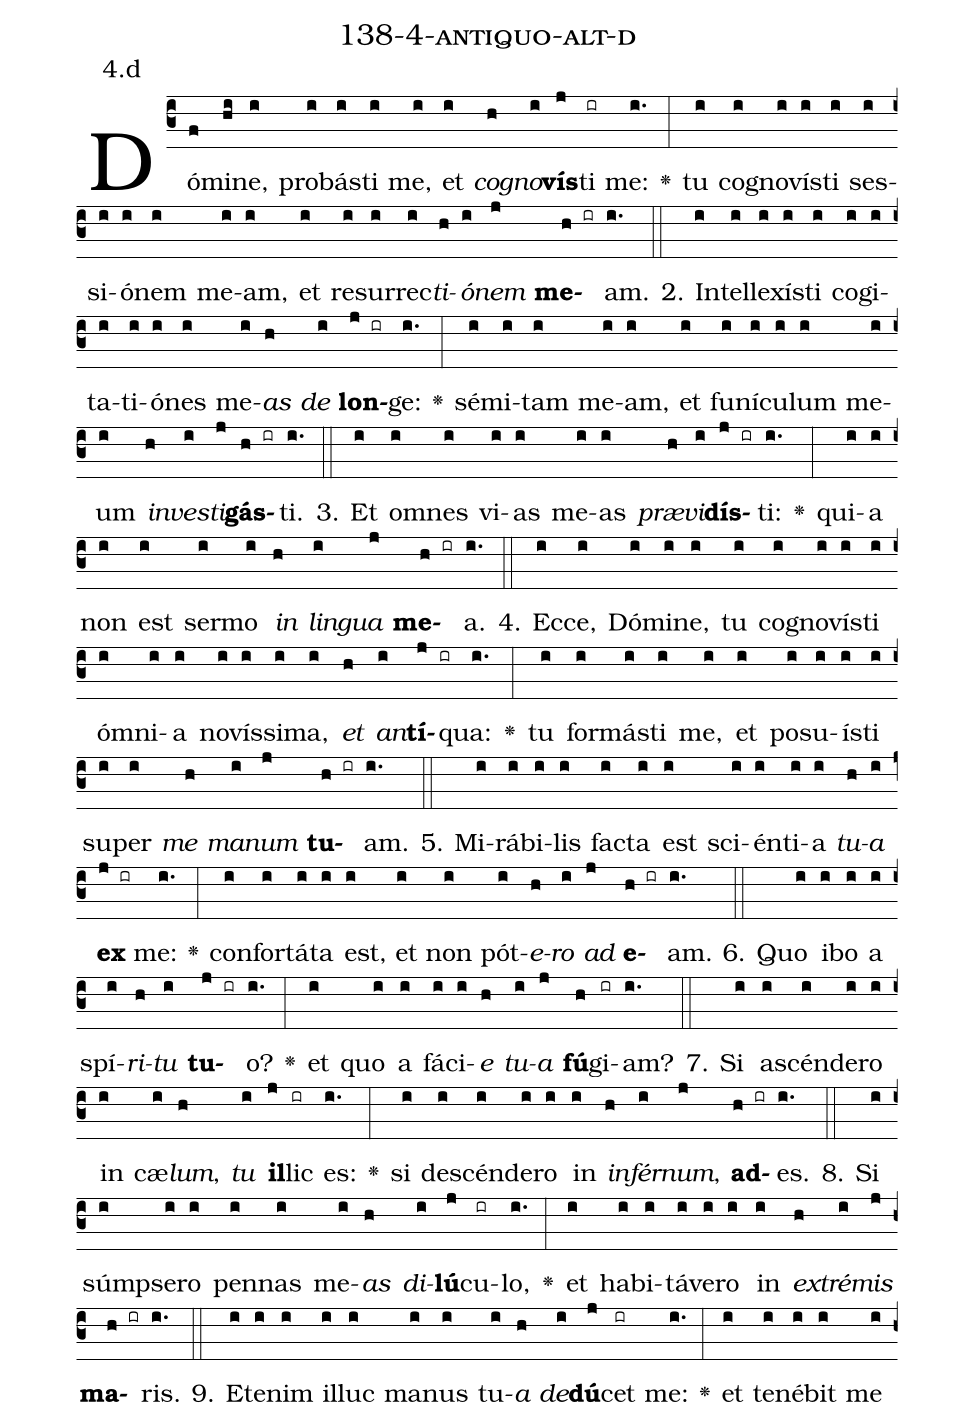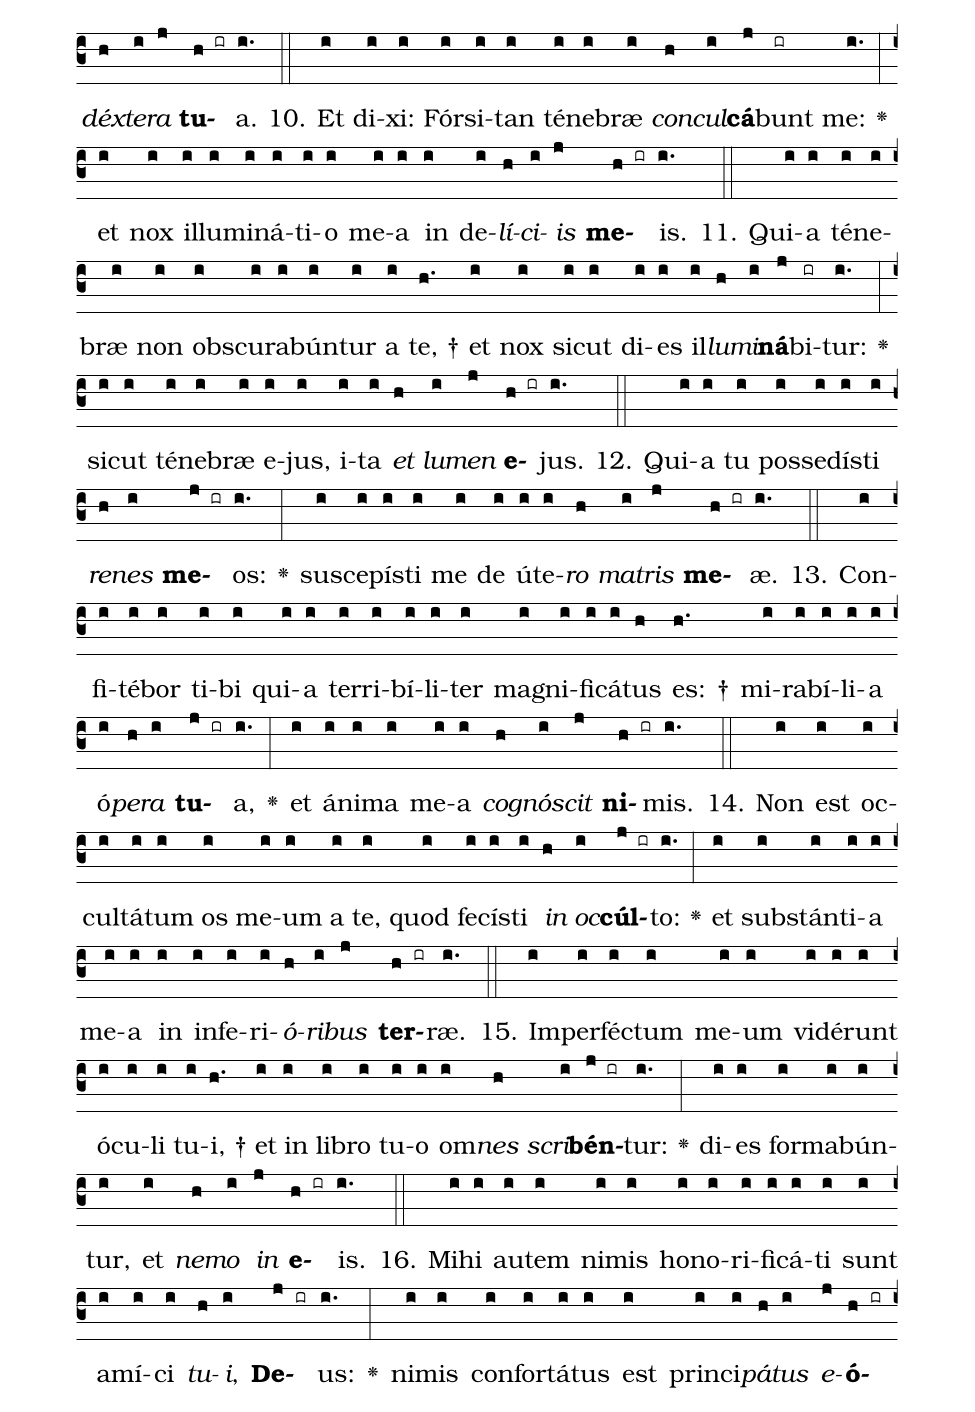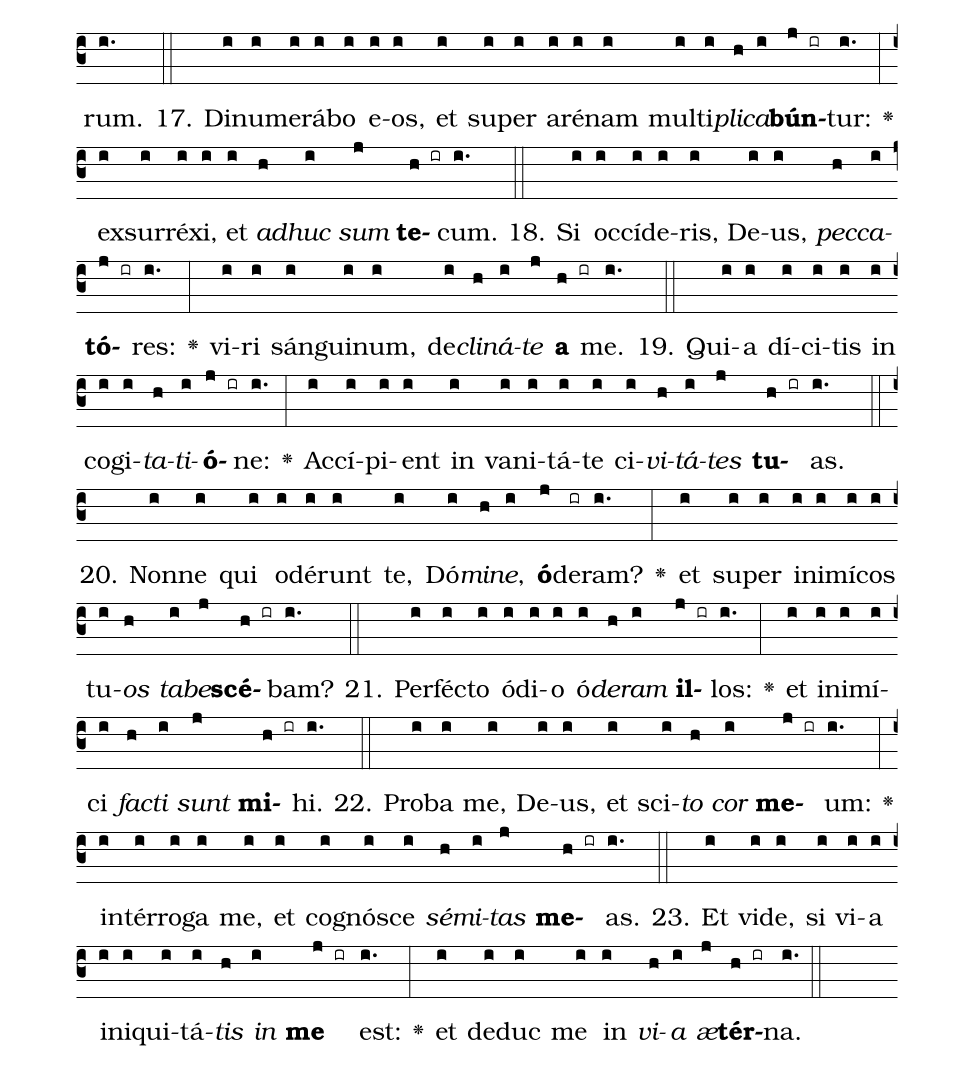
name: 138-4-antiquo-alt-d;
annotation: 4.d;
%%
(c3)Dó(f)mi(hi)ne,(i) pro(i)bás(i)ti(i) me,(i) et(i) <i>co</i>(h)<i>gno</i>(i)<b>vís</b>(j)ti(ir) me:(i.) <v>\greheightstar</v>(:) tu(i) co(i)gno(i)vís(i)ti(i) ses(i)si(i)ó(i)nem(i) me(i)am,(i) et(i) re(i)sur(i)rec(i)<i>ti</i>(h)<i>ó</i>(i)<i>nem</i>(j) <b>me</b>(h ir)am.(i.) (::)
2. In(i)tel(i)le(i)xís(i)ti(i) co(i)gi(i)ta(i)ti(i)ó(i)nes(i) me(i)<i>as</i>(h) <i>de</i>(i) <b>lon</b>(j ir)ge:(i.) <v>\greheightstar</v>(:) sé(i)mi(i)tam(i) me(i)am,(i) et(i) fu(i)ní(i)cu(i)lum(i) me(i)um(i) <i>in</i>(h)<i>ves</i>(i)<i>ti</i>(j)<b>gás</b>(h ir)ti.(i.) (::)
3. Et(i) om(i)nes(i) vi(i)as(i) me(i)as(i) <i>præ</i>(h)<i>vi</i>(i)<b>dís</b>(j ir)ti:(i.) <v>\greheightstar</v>(:) qui(i)a(i) non(i) est(i) ser(i)mo(i) <i>in</i>(h) <i>lin</i>(i)<i>gua</i>(j) <b>me</b>(h ir)a.(i.) (::)
4. Ec(i)ce,(i) Dó(i)mi(i)ne,(i) tu(i) co(i)gno(i)vís(i)ti(i) óm(i)ni(i)a(i) no(i)vís(i)si(i)ma,(i) <i>et</i>(h) <i>an</i>(i)<b>tí</b>(j ir)qua:(i.) <v>\greheightstar</v>(:) tu(i) for(i)más(i)ti(i) me,(i) et(i) po(i)su(i)ís(i)ti(i) su(i)per(i) <i>me</i>(h) <i>ma</i>(i)<i>num</i>(j) <b>tu</b>(h ir)am.(i.) (::)
5. Mi(i)rá(i)bi(i)lis(i) fac(i)ta(i) est(i) sci(i)én(i)ti(i)a(i) <i>tu</i>(h)<i>a</i>(i) <b>ex</b>(j ir) me:(i.) <v>\greheightstar</v>(:) con(i)for(i)tá(i)ta(i) est,(i) et(i) non(i) pót(i)<i>e</i>(h)<i>ro</i>(i) <i>ad</i>(j) <b>e</b>(h ir)am.(i.) (::)
6. Quo(i) i(i)bo(i) a(i) spí(i)<i>ri</i>(h)<i>tu</i>(i) <b>tu</b>(j ir)o?(i.) <v>\greheightstar</v>(:) et(i) quo(i) a(i) fá(i)ci(i)<i>e</i>(h) <i>tu</i>(i)<i>a</i>(j) <b>fú</b>(h)gi(ir)am?(i.) (::)
7. Si(i) a(i)scén(i)de(i)ro(i) in(i) cæ(i)<i>lum</i>,(h) <i>tu</i>(i) <b>il</b>(j)lic(ir) es:(i.) <v>\greheightstar</v>(:) si(i) de(i)scén(i)de(i)ro(i) in(i) <i>in</i>(h)<i>fér</i>(i)<i>num</i>,(j) <b>ad</b>(h ir)es.(i.) (::)
8. Si(i) súmp(i)se(i)ro(i) pen(i)nas(i) me(i)<i>as</i>(h) <i>di</i>(i)<b>lú</b>(j)cu(ir)lo,(i.) <v>\greheightstar</v>(:) et(i) ha(i)bi(i)tá(i)ve(i)ro(i) in(i) <i>ex</i>(h)<i>tré</i>(i)<i>mis</i>(j) <b>ma</b>(h ir)ris.(i.) (::)
9. Et(i)e(i)nim(i) il(i)luc(i) ma(i)nus(i) tu(i)<i>a</i>(h) <i>de</i>(i)<b>dú</b>(j)cet(ir) me:(i.) <v>\greheightstar</v>(:) et(i) te(i)né(i)bit(i) me(i) <i>déx</i>(h)<i>te</i>(i)<i>ra</i>(j) <b>tu</b>(h ir)a.(i.) (::)
10. Et(i) di(i)xi:(i) Fór(i)si(i)tan(i) té(i)ne(i)bræ(i) <i>con</i>(h)<i>cul</i>(i)<b>cá</b>(j)bunt(ir) me:(i.) <v>\greheightstar</v>(:) et(i) nox(i) il(i)lu(i)mi(i)ná(i)ti(i)o(i) me(i)a(i) in(i) de(i)<i>lí</i>(h)<i>ci</i>(i)<i>is</i>(j) <b>me</b>(h ir)is.(i.) (::)
11. Qui(i)a(i) té(i)ne(i)bræ(i) non(i) obs(i)cu(i)ra(i)bún(i)tur(i) a(i) te, †(h.) et(i) nox(i) sic(i)ut(i) di(i)es(i) il(i)<i>lu</i>(h)<i>mi</i>(i)<b>ná</b>(j)bi(ir)tur:(i.) <v>\greheightstar</v>(:) sic(i)ut(i) té(i)ne(i)bræ(i) e(i)jus,(i) i(i)ta(i) <i>et</i>(h) <i>lu</i>(i)<i>men</i>(j) <b>e</b>(h ir)jus.(i.) (::)
12. Qui(i)a(i) tu(i) pos(i)se(i)dís(i)ti(i) <i>re</i>(h)<i>nes</i>(i) <b>me</b>(j ir)os:(i.) <v>\greheightstar</v>(:) su(i)sce(i)pís(i)ti(i) me(i) de(i) ú(i)te(i)<i>ro</i>(h) <i>ma</i>(i)<i>tris</i>(j) <b>me</b>(h ir)æ.(i.) (::)
13. Con(i)fi(i)té(i)bor(i) ti(i)bi(i) qui(i)a(i) ter(i)ri(i)bí(i)li(i)ter(i) ma(i)gni(i)fi(i)cá(i)tus(h) es: †(h.) mi(i)ra(i)bí(i)li(i)a(i) ó(i)<i>pe</i>(h)<i>ra</i>(i) <b>tu</b>(j ir)a,(i.) <v>\greheightstar</v>(:) et(i) á(i)ni(i)ma(i) me(i)a(i) <i>co</i>(h)<i>gnó</i>(i)<i>scit</i>(j) <b>ni</b>(h ir)mis.(i.) (::)
14. Non(i) est(i) oc(i)cul(i)tá(i)tum(i) os(i) me(i)um(i) a(i) te,(i) quod(i) fe(i)cís(i)ti(i) <i>in</i>(h) <i>oc</i>(i)<b>cúl</b>(j ir)to:(i.) <v>\greheightstar</v>(:) et(i) sub(i)stán(i)ti(i)a(i) me(i)a(i) in(i) in(i)fe(i)ri(i)<i>ó</i>(h)<i>ri</i>(i)<i>bus</i>(j) <b>ter</b>(h ir)ræ.(i.) (::)
15. Im(i)per(i)féc(i)tum(i) me(i)um(i) vi(i)dé(i)runt(i) ó(i)cu(i)li(i) tu(i)i, †(h.) et(i) in(i) li(i)bro(i) tu(i)o(i) om(i)<i>nes</i>(h) <i>scri</i>(i)<b>bén</b>(j ir)tur:(i.) <v>\greheightstar</v>(:) di(i)es(i) for(i)ma(i)bún(i)tur,(i) et(i) <i>ne</i>(h)<i>mo</i>(i) <i>in</i>(j) <b>e</b>(h ir)is.(i.) (::)
16. Mi(i)hi(i) au(i)tem(i) ni(i)mis(i) ho(i)no(i)ri(i)fi(i)cá(i)ti(i) sunt(i) a(i)mí(i)ci(i) <i>tu</i>(h)<i>i</i>,(i) <b>De</b>(j ir)us:(i.) <v>\greheightstar</v>(:) ni(i)mis(i) con(i)for(i)tá(i)tus(i) est(i) prin(i)ci(i)<i>pá</i>(h)<i>tus</i>(i) <i>e</i>(j)<b>ó</b>(h ir)rum.(i.) (::)
17. Di(i)nu(i)me(i)rá(i)bo(i) e(i)os,(i) et(i) su(i)per(i) a(i)ré(i)nam(i) mul(i)ti(i)<i>pli</i>(h)<i>ca</i>(i)<b>bún</b>(j ir)tur:(i.) <v>\greheightstar</v>(:) ex(i)sur(i)ré(i)xi,(i) et(i) <i>ad</i>(h)<i>huc</i>(i) <i>sum</i>(j) <b>te</b>(h ir)cum.(i.) (::)
18. Si(i) oc(i)cí(i)de(i)ris,(i) De(i)us,(i) <i>pec</i>(h)<i>ca</i>(i)<b>tó</b>(j ir)res:(i.) <v>\greheightstar</v>(:) vi(i)ri(i) sán(i)gui(i)num,(i) de(i)<i>cli</i>(h)<i>ná</i>(i)<i>te</i>(j) <b>a</b>(h ir) me.(i.) (::)
19. Qui(i)a(i) dí(i)ci(i)tis(i) in(i) co(i)gi(i)<i>ta</i>(h)<i>ti</i>(i)<b>ó</b>(j ir)ne:(i.) <v>\greheightstar</v>(:) Ac(i)cí(i)pi(i)ent(i) in(i) va(i)ni(i)tá(i)te(i) ci(i)<i>vi</i>(h)<i>tá</i>(i)<i>tes</i>(j) <b>tu</b>(h ir)as.(i.) (::)
20. Non(i)ne(i) qui(i) o(i)dé(i)runt(i) te,(i) Dó(i)<i>mi</i>(h)<i>ne</i>,(i) <b>ó</b>(j)de(ir)ram?(i.) <v>\greheightstar</v>(:) et(i) su(i)per(i) in(i)i(i)mí(i)cos(i) tu(i)<i>os</i>(h) <i>ta</i>(i)<i>be</i>(j)<b>scé</b>(h ir)bam?(i.) (::)
21. Per(i)féc(i)to(i) ó(i)di(i)o(i) ó(i)<i>de</i>(h)<i>ram</i>(i) <b>il</b>(j ir)los:(i.) <v>\greheightstar</v>(:) et(i) in(i)i(i)mí(i)ci(i) <i>fac</i>(h)<i>ti</i>(i) <i>sunt</i>(j) <b>mi</b>(h ir)hi.(i.) (::)
22. Pro(i)ba(i) me,(i) De(i)us,(i) et(i) sci(i)<i>to</i>(h) <i>cor</i>(i) <b>me</b>(j ir)um:(i.) <v>\greheightstar</v>(:) in(i)tér(i)ro(i)ga(i) me,(i) et(i) co(i)gnó(i)sce(i) <i>sé</i>(h)<i>mi</i>(i)<i>tas</i>(j) <b>me</b>(h ir)as.(i.) (::)
23. Et(i) vi(i)de,(i) si(i) vi(i)a(i) in(i)i(i)qui(i)tá(i)<i>tis</i>(h) <i>in</i>(i) <b>me</b>(j ir) est:(i.) <v>\greheightstar</v>(:) et(i) de(i)duc(i) me(i) in(i) <i>vi</i>(h)<i>a</i>(i) <i>æ</i>(j)<b>tér</b>(h ir)na.(i.) (::)
